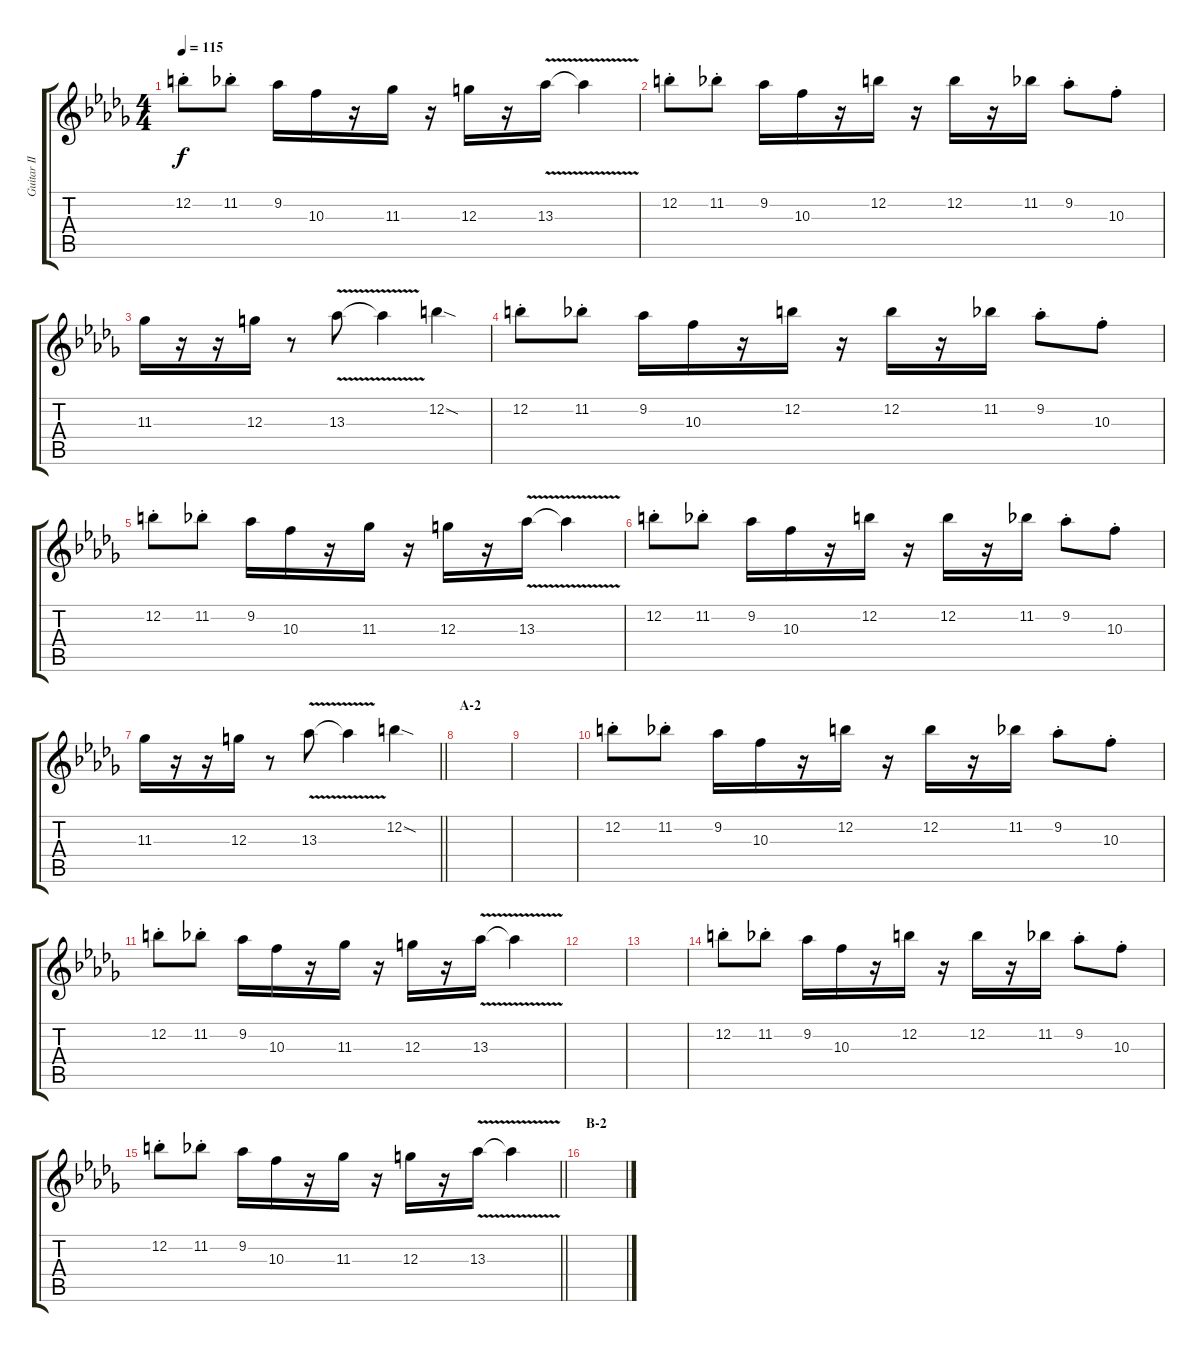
\track ("Guitar II (Nakano Azusa)" "Guitar II ") {instrument overdrivenguitar}
\staff {score tabs}
\tuning (E4 B3 G3 D3 A2 E2) {hide}
\ts (4 4)
\tempo 115
\clef g2
\ks db
12.2{st}.8{dy f} 11.2{st}.8 9.2.16 10.3.16 r.16 11.3.16 r.16 12.3.16 r.16 13.3{v}.16 13.3{t}.4 |
12.2{st}.8 11.2{st}.8 9.2.16 10.3.16 r.16 12.2.16 r.16 12.2.16 r.16 11.2.16 9.2{st}.8 10.3{st}.8 |
11.3.16 r.16 r.16 12.3.16 r.8 13.3{v}.8 13.3{t}.4 12.2{sod}.4 |
12.2{st}.8 11.2{st}.8 9.2.16 10.3.16 r.16 12.2.16 r.16 12.2.16 r.16 11.2.16 9.2{st}.8 10.3{st}.8 |
12.2{st}.8 11.2{st}.8 9.2.16 10.3.16 r.16 11.3.16 r.16 12.3.16 r.16 13.3{v}.16 13.3{t}.4 |
12.2{st}.8 11.2{st}.8 9.2.16 10.3.16 r.16 12.2.16 r.16 12.2.16 r.16 11.2.16 9.2{st}.8 10.3{st}.8 |
\barLineRight lightlight
11.3.16 r.16 r.16 12.3.16 r.8 13.3{v}.8 13.3{t}.4 12.2{sod}.4 |
\section ("" "A-2")
|
|
12.2{st}.8 11.2{st}.8 9.2.16 10.3.16 r.16 12.2.16 r.16 12.2.16 r.16 11.2.16 9.2{st}.8 10.3{st}.8 |
12.2{st}.8 11.2{st}.8 9.2.16 10.3.16 r.16 11.3.16 r.16 12.3.16 r.16 13.3{v}.16 13.3{t}.4 |
|
|
12.2{st}.8 11.2{st}.8 9.2.16 10.3.16 r.16 12.2.16 r.16 12.2.16 r.16 11.2.16 9.2{st}.8 10.3{st}.8 |
\barLineRight lightlight
12.2{st}.8 11.2{st}.8 9.2.16 10.3.16 r.16 11.3.16 r.16 12.3.16 r.16 13.3{v}.16 13.3{t}.4 |
\section ("" "B-2")
